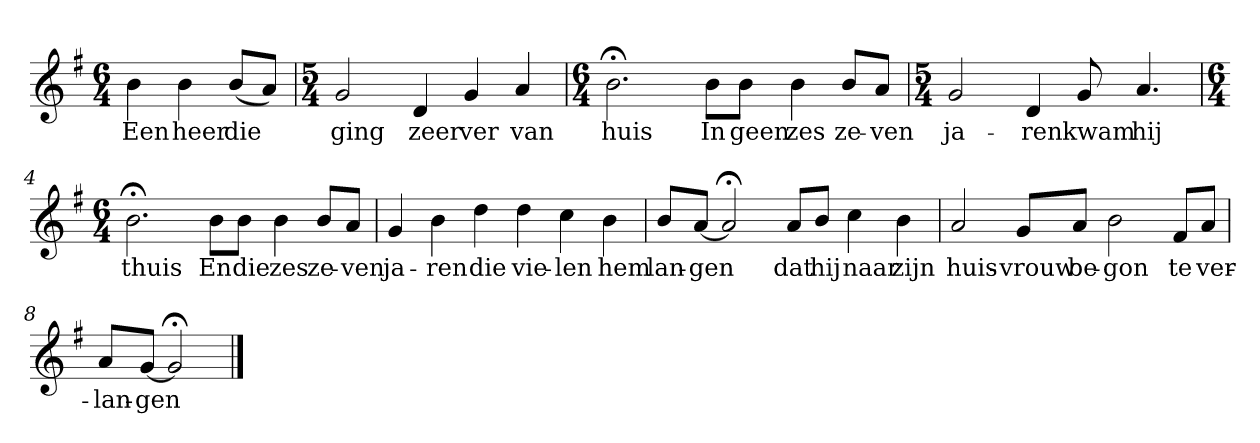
**kern	**text
*part1	*part1
*staff1	*staff1
*k[f#]	*
*G:	*
*M6/4	*
*MM120	*
=	=
4b	Een
4b	heer
(8bL	die
8aJ)	.
=1	=1
*M5/4	*
2g	ging
4d	zeer
4g	ver
4a	van
=2	=2
*M6/4	*
2.b;<	huis
8bL	In
8bJ	geen
4b	zes
8bL	ze-
8aJ	-ven
=3	=3
*M5/4	*
2g	ja-
4d	-ren
8g	kwam
4.a	hij
=4	=4
*M6/4	*
2.b;<	thuis
8bL	En
8bJ	die
4b	zes
8bL	ze-
8aJ	-ven
=5	=5
4g	ja-
4b	-ren
4dd	die
4dd	vie-
4cc	-len
4b	hem
=6	=6
8bL	lan-
[8aJ	-gen
2a;<]	.
8aL	dat
8bJ	hij
4cc	naar
4b	zijn
=7	=7
2a	huis-
8gL	-vrouw
8aJ	be-
2b	-gon
8f#L	te
8aJ	ver-
=8	=8
8aL	-lan-
[8gJ	-gen
2g;<]	.
==	==
*-	*-
